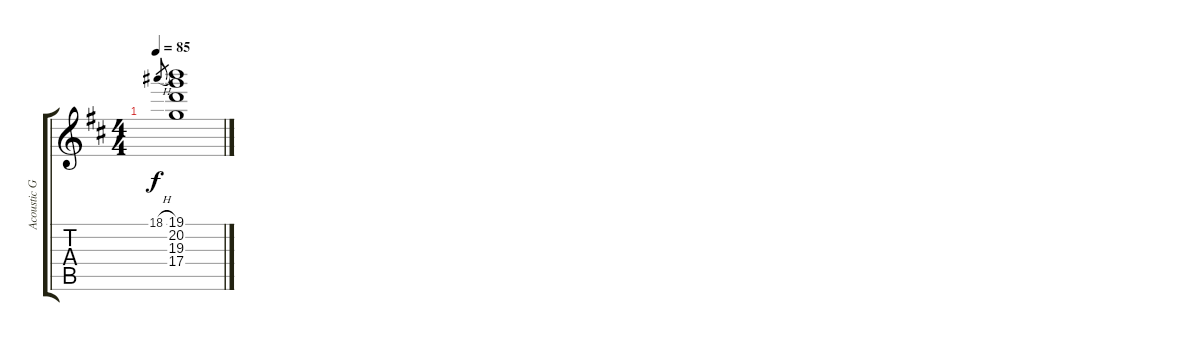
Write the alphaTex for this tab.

\track ("Acoustic Gtr 1" "Acoustic G") {instrument acousticguitarsteel}
\staff {score tabs}
\tuning (E4 B3 G3 D3 A2 E2) {hide}
\ts (4 4)
\tempo 85
\clef g2
\ks d
18.1{h}.8{gr dy f} (19.1 20.2 19.3 17.4).1
